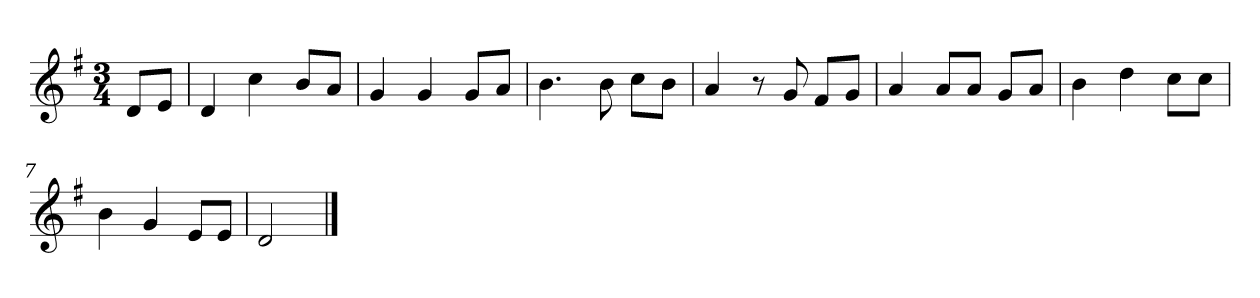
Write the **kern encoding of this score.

**kern
*part1
*staff1
*k[f#]
*M3/4
*MM120
=
8dL
8eJ
=1
4d
4cc
8bL
8aJ
=2
4g
4g
8gL
8aJ
=3
4.b
8b
8ccL
8bJ
=4
4a
8r
8g
8f#L
8gJ
=5
4a
8aL
8aJ
8gL
8aJ
=6
4b
4dd
8ccL
8ccJ
=7
4b
4g
8eL
8eJ
=8
2d
==
*-
